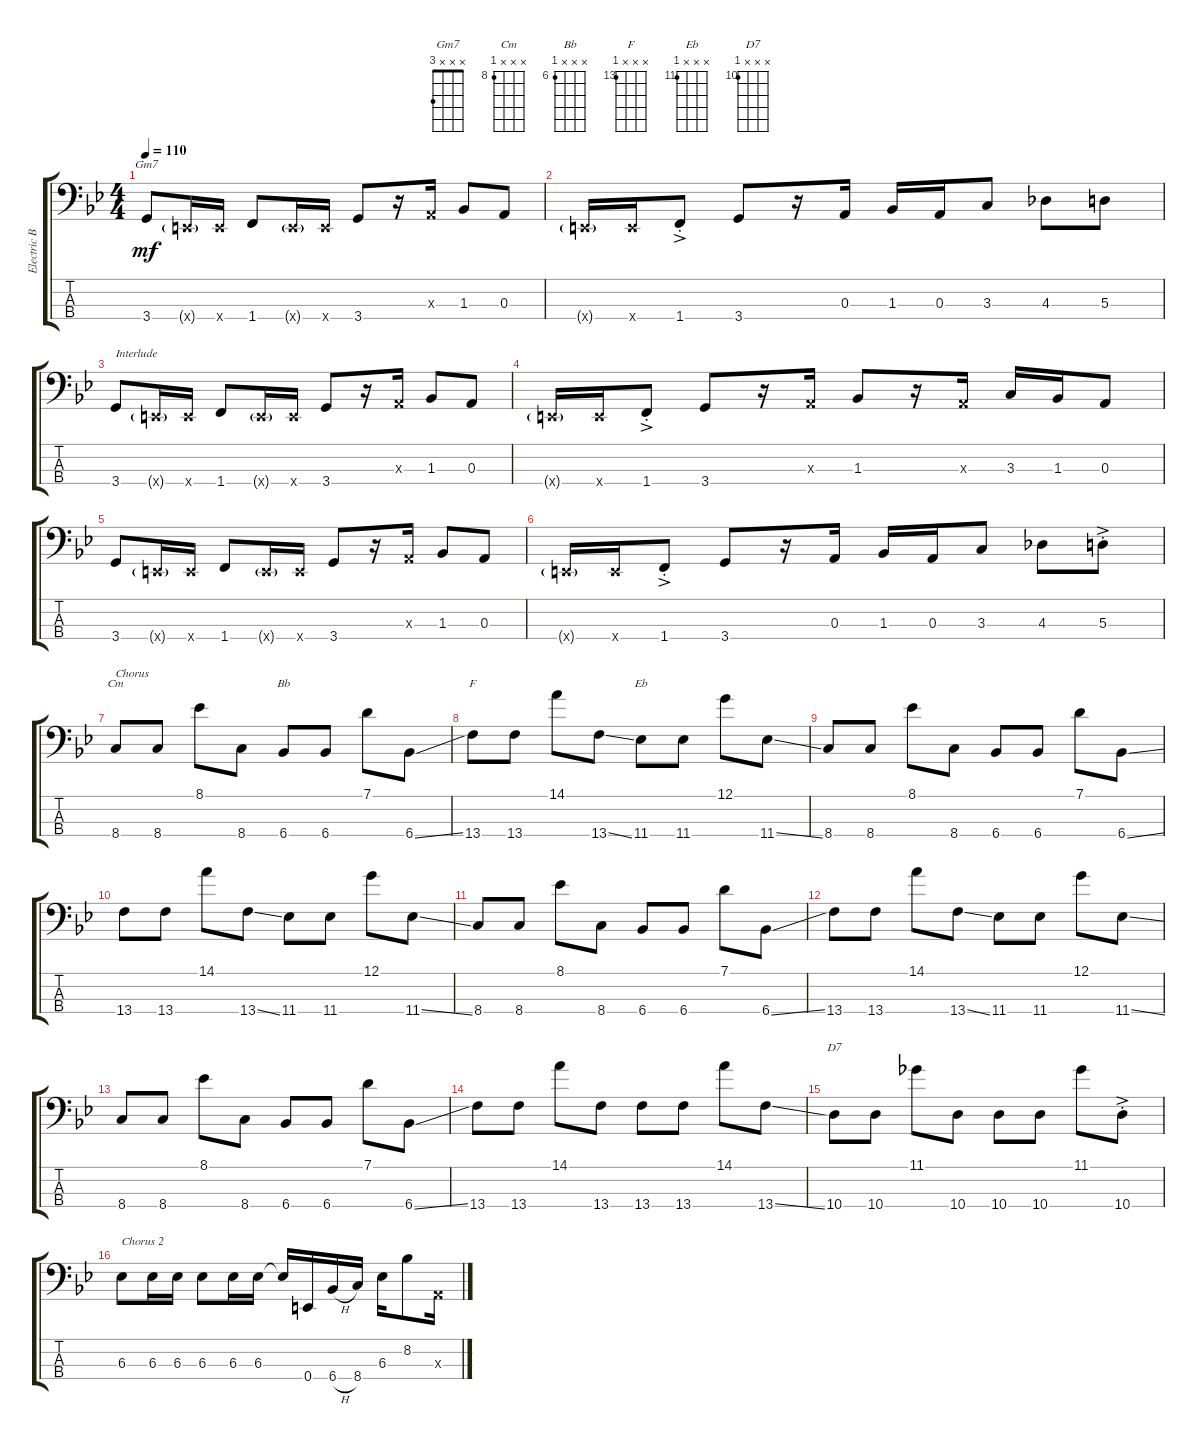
\track ("Electric Bass" "Electric B") {instrument electricbassfinger}
\staff {score tabs}
\tuning (G2 D2 A1 E1) {hide}
\chord ("Gm7" x x x 3)
\chord ("Cm" x x x 8) {firstfret 8}
\chord ("Bb" x x x 6) {firstfret 6}
\chord ("F" x x x 13) {firstfret 13}
\chord ("Eb" x x x 11) {firstfret 11}
\chord ("D7" x x x 10) {firstfret 10}
\ts (4 4)
\tempo 110
\clef f4
\ks bb
3.4.8{ch "Gm7" dy mf} 0.4{g x}.16 0.4{x}.16 1.4.8 0.4{g x}.16 0.4{x}.16 3.4.8 r.16 0.3{x}.16 1.3.8 0.3.8 |
0.4{g x}.16 0.4{x}.16 1.4{ac st}.8 3.4.8 r.16 0.3.16 1.3.16 0.3.16 3.3.8 4.3.8 5.3.8 |
3.4.8{txt "Interlude"} 0.4{g x}.16 0.4{x}.16 1.4.8 0.4{g x}.16 0.4{x}.16 3.4.8 r.16 0.3{x}.16 1.3.8 0.3.8 |
0.4{g x}.16 0.4{x}.16 1.4{ac st}.8 3.4.8 r.16 0.3{x}.16 1.3.8 r.16 0.3{x}.16 3.3.16 1.3.16 0.3.8 |
3.4.8 0.4{g x}.16 0.4{x}.16 1.4.8 0.4{g x}.16 0.4{x}.16 3.4.8 r.16 0.3{x}.16 1.3.8 0.3.8 |
0.4{g x}.16 0.4{x}.16 1.4{ac st}.8 3.4.8 r.16 0.3.16 1.3.16 0.3.16 3.3.8 4.3.8 5.3{ac st}.8 |
8.4.8{ch "Cm" txt "Chorus"} 8.4.8 8.1.8 8.4.8 6.4.8{ch "Bb"} 6.4.8 7.1.8 6.4{ss}.8 |
13.4.8{ch "F"} 13.4.8 14.1.8 13.4{ss}.8 11.4.8{ch "Eb"} 11.4.8 12.1.8 11.4{ss}.8 |
8.4.8 8.4.8 8.1.8 8.4.8 6.4.8 6.4.8 7.1.8 6.4{ss}.8 |
13.4.8 13.4.8 14.1.8 13.4{ss}.8 11.4.8 11.4.8 12.1.8 11.4{ss}.8 |
8.4.8 8.4.8 8.1.8 8.4.8 6.4.8 6.4.8 7.1.8 6.4{ss}.8 |
13.4.8 13.4.8 14.1.8 13.4{ss}.8 11.4.8 11.4.8 12.1.8 11.4{ss}.8 |
8.4.8 8.4.8 8.1.8 8.4.8 6.4.8 6.4.8 7.1.8 6.4{ss}.8 |
13.4.8 13.4.8 14.1.8 13.4.8 13.4.8 13.4.8 14.1.8 13.4{ss}.8 |
10.4.8{ch "D7"} 10.4.8 11.1.8 10.4.8 10.4.8 10.4.8 11.1.8 10.4{ac st}.8 |
6.3.8{txt "Chorus 2"} 6.3.16 6.3.16 6.3.8 6.3.16 6.3.16 6.3{t}.16 0.4.16 6.4{h}.16 8.4.16 6.3.16 8.2.8 0.3{x}.16
